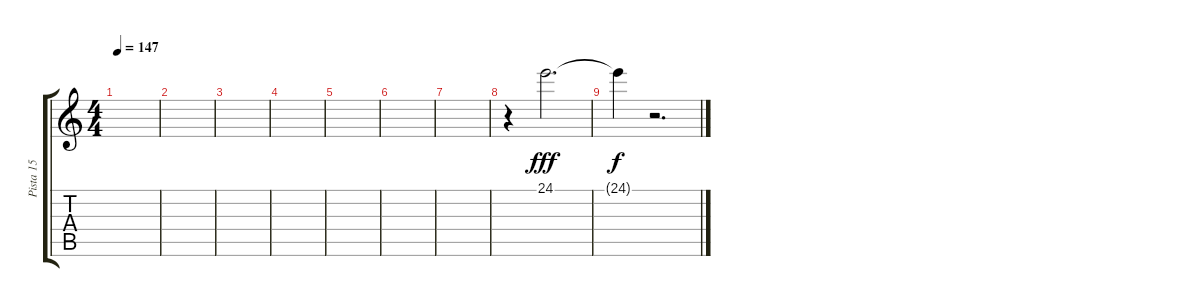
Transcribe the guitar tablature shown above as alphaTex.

\track ("Pista 15" "Pista 15") {instrument reversecymbal}
\staff {score tabs}
\tuning (E4 B3 G3 D3 A2 E2) {hide}
\ts (4 4)
\tempo 147
\clef g2
\ks c
|
|
|
|
|
|
|
r.4{volume 10} 24.1.2{d dy fff} |
24.1{t}.4{dy f} r.2{d}
